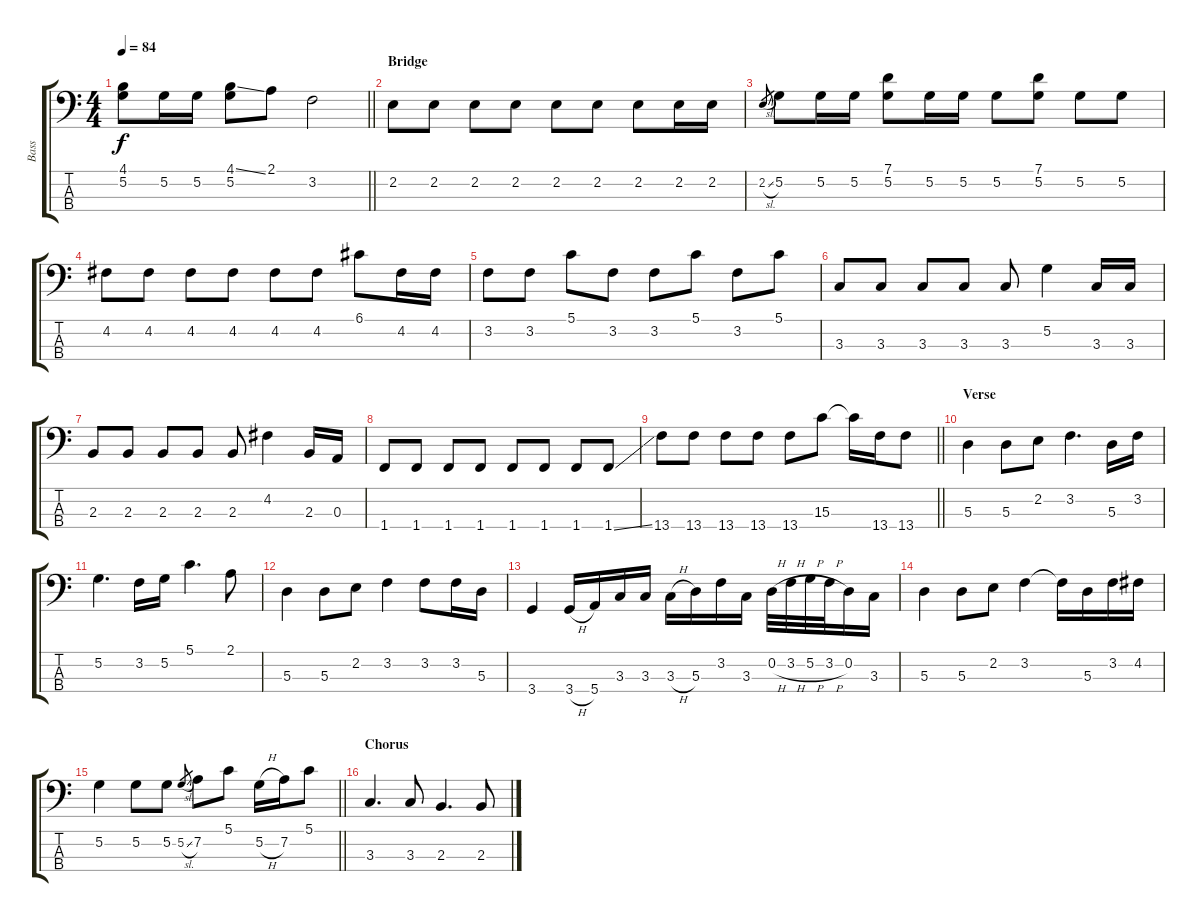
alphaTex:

\track ("Bass" "Bass") {instrument electricbassfinger}
\staff {score tabs}
\tuning (G2 D2 A1 E1) {hide}
\ts (4 4)
\tempo 84
\clef f4
\barLineRight lightlight
\ks c
(4.1 5.2).8{dy f} 5.2.16 5.2.16 (4.1{ss} 5.2).8 2.1.8 3.2.2 |
\section ("" "Bridge")
2.2.8 2.2.8 2.2.8 2.2.8 2.2.8 2.2.8 2.2.8 2.2.16 2.2.16 |
2.2{sl}.8{gr} 5.2.8 5.2.16 5.2.16 (7.1 5.2).8 5.2.16 5.2.16 5.2.8 (7.1 5.2).8 5.2.8 5.2.8 |
4.2.8 4.2.8 4.2.8 4.2.8 4.2.8 4.2.8 6.1.8 4.2.16 4.2.16 |
3.2.8 3.2.8 5.1.8 3.2.8 3.2.8 5.1.8 3.2.8 5.1.8 |
3.3.8 3.3.8 3.3.8 3.3.8 3.3.8 5.2.4 3.3.16 3.3.16 |
2.3.8 2.3.8 2.3.8 2.3.8 2.3.8 4.2.4 2.3.16 0.3.16 |
1.4.8 1.4.8 1.4.8 1.4.8 1.4.8 1.4.8 1.4.8 1.4{ss}.8 |
\barLineRight lightlight
13.4.8 13.4.8 13.4.8 13.4.8 13.4.8 15.3.8 15.3{t}.16 13.4.16 13.4.8 |
\section ("" "Verse")
5.3.4 5.3.8 2.2.8 3.2.4{d} 5.3.16 3.2.16 |
5.2.4{d} 3.2.16 5.2.16 5.1.4{d} 2.1.8 |
5.3.4 5.3.8 2.2.8 3.2.4 3.2.8 3.2.16 5.3.16 |
3.4.4 3.4{h}.16 5.4.16 3.3.16 3.3.16 3.3{h}.16 5.3.16 3.2.16 3.3.16 0.2{h}.32 3.2{h}.32 5.2{h}.32 3.2{h}.32 0.2.16 3.3.16 |
5.3.4 5.3.8 2.2.8 3.2.4 3.2{t}.16 5.3.16 3.2.16 4.2.16 |
\barLineRight lightlight
5.2.4 5.2.8 5.2.8 5.2{sl}.8{gr} 7.2.8 5.1.8 5.2{h}.16 7.2.16 5.1.8 |
\section ("" "Chorus")
3.3.4{d} 3.3.8 2.3.4{d} 2.3.8
